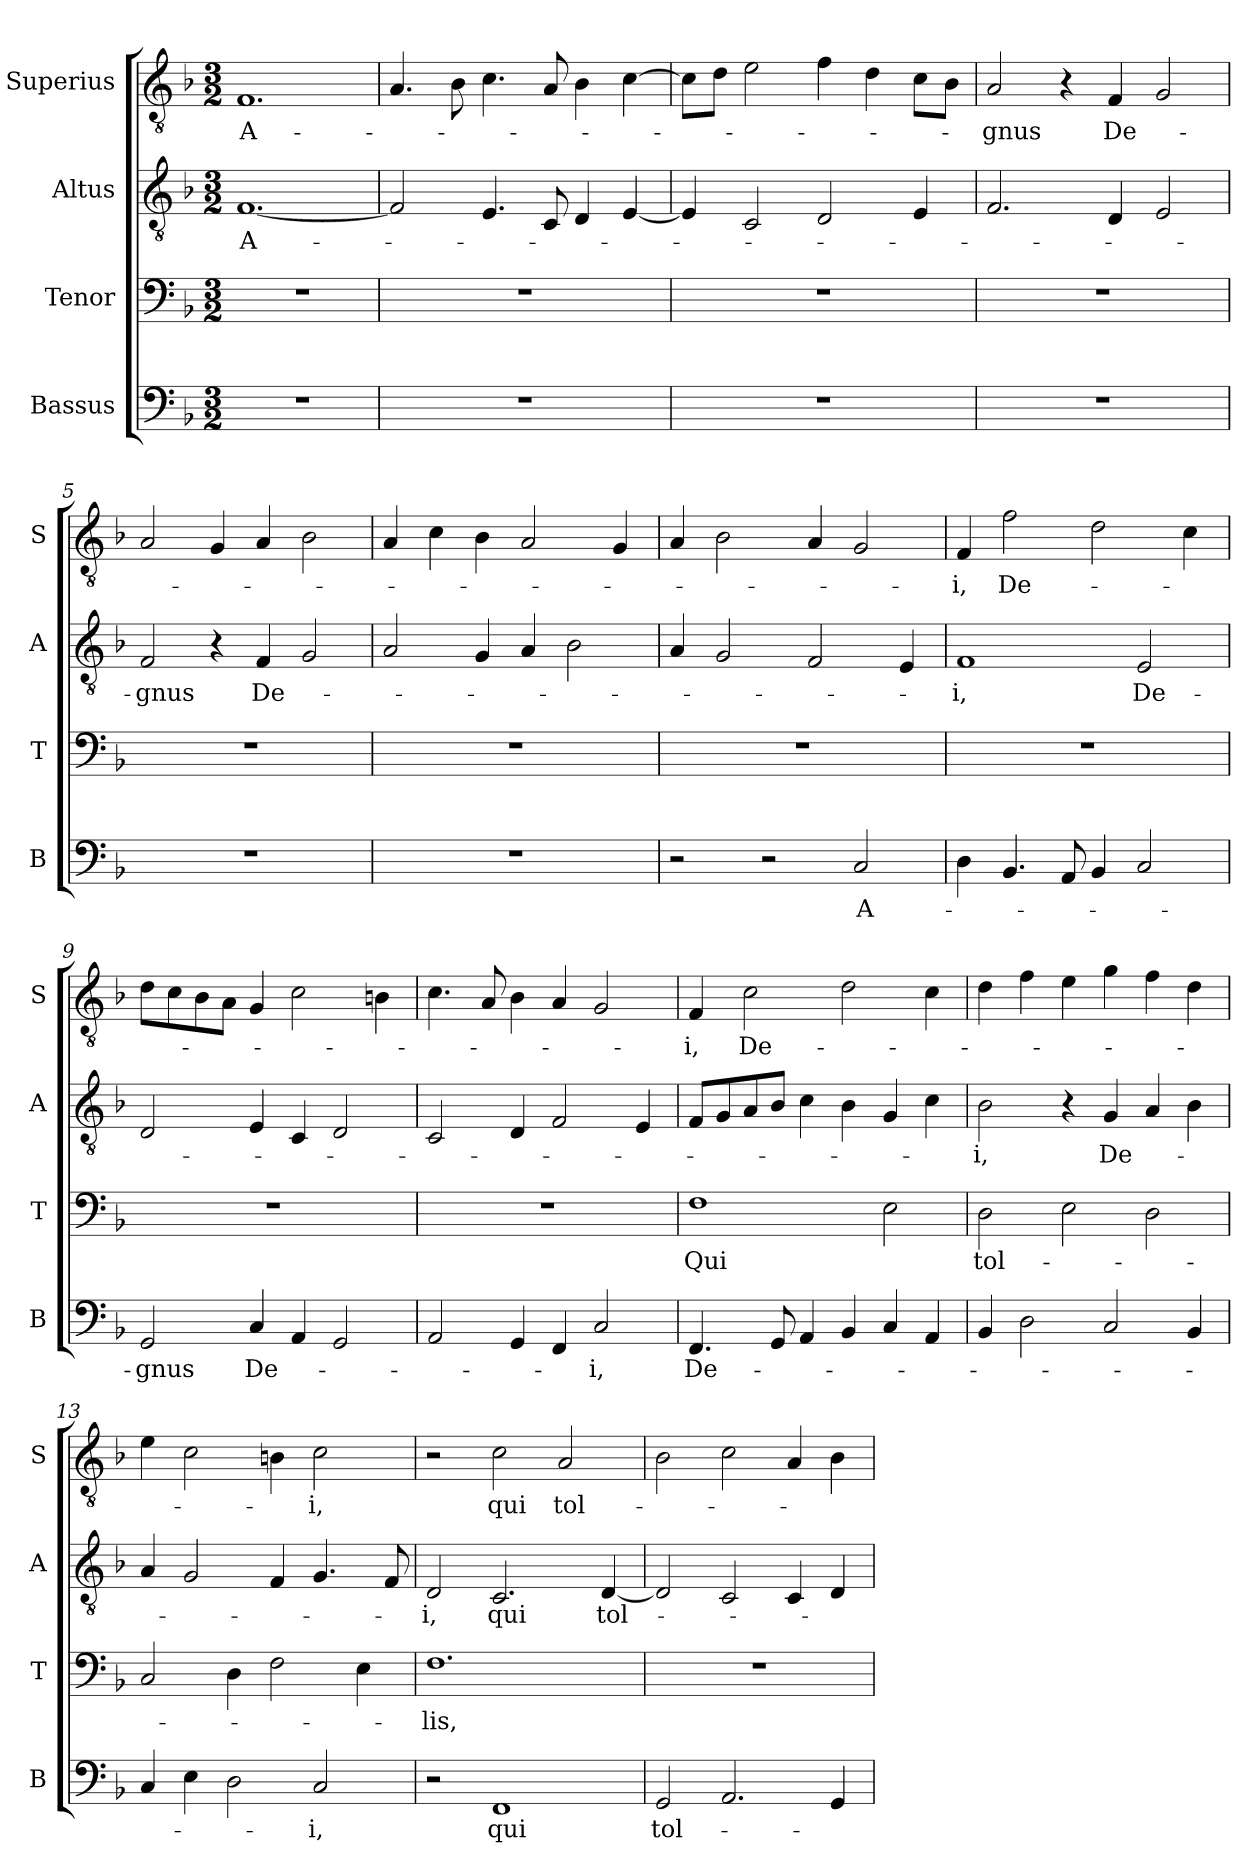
**kern	**text	**kern	**text	**kern	**text	**kern	**text
*part4	*part4	*part3	*part3	*part2	*part2	*part1	*part1
*staff4	*staff4	*staff3	*staff3	*staff2	*staff2	*staff1	*staff1
*I"Bassus	*	*I"Tenor	*	*I"Altus	*	*I"Superius	*
*I'B	*	*I'T	*	*I'A	*	*I'S	*
*clefF4	*	*clefF4	*	*clefGv2	*	*clefGv2	*
*k[b-]	*	*k[b-]	*	*k[b-]	*	*k[b-]	*
*M3/2	*	*M3/2	*	*M3/2	*	*M3/2	*
=1	=1	=1	=1	=1	=1	=1	=1
1.r	.	1.r	.	[1.F	A-	1.F	A-
=2	=2	=2	=2	=2	=2	=2	=2
1.r	.	1.r	.	2F]	.	4.A	.
.	.	.	.	.	.	8B-	.
.	.	.	.	4.E	.	4.c	.
.	.	.	.	8C	.	8A	.
.	.	.	.	4D	.	4B-	.
.	.	.	.	[4E	.	[4c	.
=3	=3	=3	=3	=3	=3	=3	=3
1.r	.	1.r	.	4E]	.	8cL]	.
.	.	.	.	.	.	8dJ	.
.	.	.	.	2C	.	2e	.
.	.	.	.	2D	.	4f	.
.	.	.	.	.	.	4d	.
.	.	.	.	4E	.	8cL	.
.	.	.	.	.	.	8B-J	.
=4	=4	=4	=4	=4	=4	=4	=4
1.r	.	1.r	.	2.F	.	2A	-gnus
.	.	.	.	.	.	4r	.
.	.	.	.	4D	.	4F	De-
.	.	.	.	2E	.	2G	.
=5	=5	=5	=5	=5	=5	=5	=5
1.r	.	1.r	.	2F	-gnus	2A	.
.	.	.	.	4r	.	4G	.
!	!	!	!	!	!LO:LY:i	!	!
.	.	.	.	4F	De-	4A	.
.	.	.	.	2G	.	2B-	.
=6	=6	=6	=6	=6	=6	=6	=6
1.r	.	1.r	.	2A	.	4A	.
.	.	.	.	.	.	4c	.
.	.	.	.	4G	.	4B-	.
.	.	.	.	4A	.	2A	.
.	.	.	.	2B-	.	.	.
.	.	.	.	.	.	4G	.
=7	=7	=7	=7	=7	=7	=7	=7
2r	.	1.r	.	4A	.	4A	.
.	.	.	.	2G	.	2B-	.
2r	.	.	.	.	.	.	.
.	.	.	.	2F	.	4A	.
2C	A-	.	.	.	.	2G	.
.	.	.	.	4E	.	.	.
=8	=8	=8	=8	=8	=8	=8	=8
!	!	!	!	!	!LO:LY:i	!	!
4D	.	1.r	.	1F	-i,	4F	-i,
!	!	!	!	!	!	!	!LO:LY:i
4.BB-	.	.	.	.	.	2f	De-
8AA	.	.	.	.	.	.	.
4BB-	.	.	.	.	.	2d	.
2C	.	.	.	2E	De-	.	.
.	.	.	.	.	.	4c	.
=9	=9	=9	=9	=9	=9	=9	=9
2GG	-gnus	1.r	.	2D	.	8dL	.
.	.	.	.	.	.	8c	.
.	.	.	.	.	.	8B-	.
.	.	.	.	.	.	8AJ	.
4C	De-	.	.	4E	.	4G	.
4AA	.	.	.	4C	.	2c	.
2GG	.	.	.	2D	.	.	.
.	.	.	.	.	.	4Bn	.
=10	=10	=10	=10	=10	=10	=10	=10
2AA	.	1.r	.	2C	.	4.c	.
.	.	.	.	.	.	8A	.
4GG	.	.	.	4D	.	4B-	.
4FF	.	.	.	2F	.	4A	.
2C	-i,	.	.	.	.	2G	.
.	.	.	.	4E	.	.	.
=11	=11	=11	=11	=11	=11	=11	=11
!	!LO:LY:i	!	!	!	!	!	!LO:LY:i
4.FF	De-	1F	Qui	8FL	.	4F	-i,
.	.	.	.	8G	.	.	.
!	!	!	!	!	!	!	!LO:LY:i
.	.	.	.	8A	.	2c	De-
8GG	.	.	.	8B-J	.	.	.
4AA	.	.	.	4c	.	.	.
4BB-	.	.	.	4B-	.	2d	.
4C	.	2E	.	4G	.	.	.
4AA	.	.	.	4c	.	4c	.
=12	=12	=12	=12	=12	=12	=12	=12
!	!	!	!LO:LY:i	!	!	!	!
4BB-	.	2D	tol-	2B-	-i,	4d	.
2D	.	.	.	.	.	4f	.
.	.	2E	.	4r	.	4e	.
!	!	!	!	!	!LO:LY:i	!	!
2C	.	.	.	4G	De-	4g	.
.	.	2D	.	4A	.	4f	.
4BB-	.	.	.	4B-	.	4d	.
=13	=13	=13	=13	=13	=13	=13	=13
4C	.	2C	.	4A	.	4e	.
4E	.	.	.	2G	.	2c	.
2D	.	4D	.	.	.	.	.
.	.	2F	.	4F	.	4Bn	.
!	!LO:LY:i	!	!	!	!	!	!LO:LY:i
2C	-i,	.	.	4.G	.	2c	-i,
.	.	4E	.	.	.	.	.
.	.	.	.	8F	.	.	.
=14	=14	=14	=14	=14	=14	=14	=14
!	!	!	!LO:LY:i	!	!LO:LY:i	!	!
2r	.	1.F	-lis,	2D	-i,	2r	.
1FF	qui	.	.	2.C	qui	2c	qui
.	.	.	.	.	.	2A	tol-
.	.	.	.	[4D	tol-	.	.
=15	=15	=15	=15	=15	=15	=15	=15
!	!LO:LY:i	!	!	!	!	!	!
2GG	tol-	1.r	.	2D]	.	2B-	.
2.AA	.	.	.	2C	.	2c	.
.	.	.	.	4C	.	4A	.
4GG	.	.	.	4D	.	4B-	.
=	=	=	=	=	=	=	=
*-	*-	*-	*-	*-	*-	*-	*-
